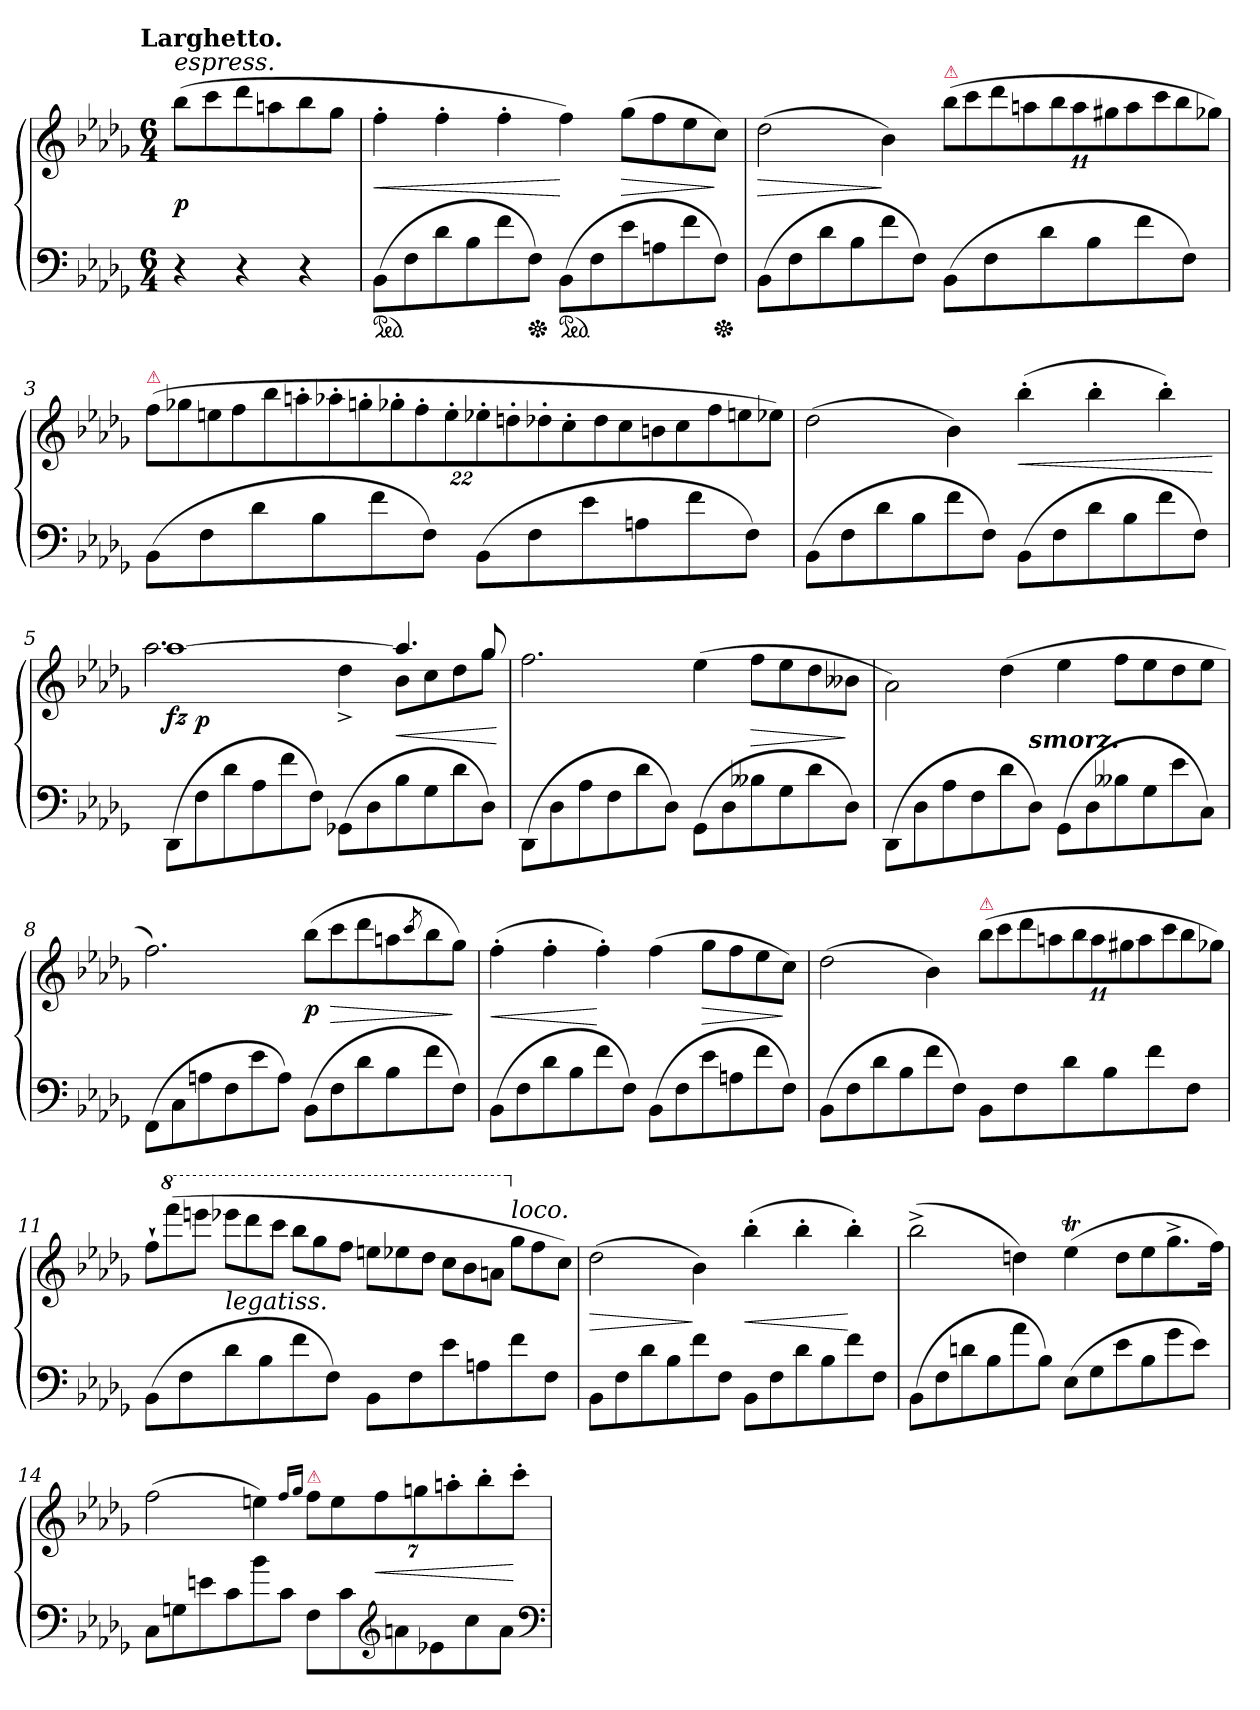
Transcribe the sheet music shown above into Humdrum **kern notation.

**kern	**kern	**dynam
*part1	*part1	*part1
*staff2	*staff1	*staff1/2
*clefF4	*clefG2	*
*k[b-e-a-d-g-]	*k[b-e-a-d-g-]	*
*b-:	*b-:	*
!!LO:TX:omd:t=Larghetto.
*M6/4	*M6/4	*
*MM116	*MM116	*
=	=	=
!	!LO:TX:a:i:t=espress.	!
4r	(8bb-L	p
.	8ccc	.
4r	8ddd-	.
.	8aan	.
4r	8bb-	.
.	8gg-J	.
=1	=1	=1
*ped	*	*
(8BB-L	4ff'	<
8F	.	.
8d-	4ff'	.
8B-	.	.
8f	4ff'	.
*Xped	*	*
8FJ)	.	.
*ped	*	*
(8BB-L	4ff)	[
8F	.	.
8e-	(8gg-L	>
8An	8ff	.
8f	8ee-	.
*Xped	*	*
8FJ)	8ccJ)	]
=2	=2	=2
(8BB-L	(2dd-	>
8F	.	.
8d-	.	.
8B-	.	.
8f	4b-)	]
8FJ)	.	.
!	!LO:TX:a:color=crimson:t=⚠	!
(8BB-L	(44%3bb-L	.
.	44%3ccc	.
8F	.	.
.	44%3ddd-	.
.	44%3aan	.
8d-	.	.
.	44%3bb-	.
.	44%3aa	.
8B-	.	.
.	44%3gg#X	.
.	44%3aa	.
8f	.	.
.	44%3ccc	.
.	44%3bb-	.
8FJ)	.	.
.	44%3gg-XJ)	.
=3	=3	=3
!	!LO:TX:a:color=crimson:t=⚠	!
(8BB-L	(44%3ffL	.
.	44%3gg-X	.
8F	.	.
.	44%3een	.
.	44%3ff	.
8d-	.	.
.	44%3bb-	.
.	44%3aan'	.
8B-	.	.
.	44%3aa-X'	.
.	44%3ggn'	.
8f	.	.
.	44%3gg-X'	.
.	44%3ff'	.
8FJ)	.	.
.	44%3ee'	.
(8BB-L	44%3ee-X'	.
.	44%3ddn'	.
8F	.	.
.	44%3dd-X'	.
.	44%3cc'	.
8e-	.	.
.	44%3dd-	.
.	44%3cc	.
8An	.	.
.	44%3bn	.
.	44%3cc	.
8f	.	.
.	44%3ff	.
.	44%3een	.
8FJ)	.	.
.	44%3ee-XJ)	.
=4	=4	=4
(>8BB-L	(2dd-	.
8F	.	.
8d-	.	.
8B-	.	.
8f	4b-)	.
8FJ)	.	.
(>8BB-L	(4bb-'	<
8F	.	.
8d-	4bb-'	.
8B-	.	.
8f	4bb-')	.
8FJ)	.	.
.	.	[
=5	=5	=5
!	!LO:N:vis=2.	!
*	*^	*
*	*	*^	*
(8DD-L	[1aa-	2.aa-	8ryy	fz
8F	.	.	1ryy	p
8d-	.	.	.	.
8A-	.	.	.	.
8f	.	.	.	.
8FJ)	.	.	.	.
(8GG-XL	.	4dd-^<	.	.
8D-	.	.	.	.
8B-	4.aa-]	8b-L	.	<
8G-	.	8cc	4.ryy	.
8d-	.	8dd-	.	.
8D-J)	8gg-	8gg-J	.	.
.	.	.	.	[
*	*v	*v	*v	*
=6	=6	=6
(8DD-L	2.ff	.
8D-	.	.
8A-	.	.
8F	.	.
8d-	.	.
8D-J)	.	.
(8GG-L	(4ee-	.
8D-	.	.
8B--X	8ffL	>
8G-	8ee-	.
8d-	8dd-	.
8D-J)	8b--XJ	]
=7	=7	=7
(8DD-L	2a-\)	.
8D-	.	.
8A-	.	.
8F	.	.
8d-	(4dd-	.
!LO:TX:a:Bi:t=smorz.	!	!
8D-J)	.	.
(8GG-L	4ee-	.
8D-	.	.
8B--X	8ffL	.
8G-	8ee-	.
8e-	8dd-	.
8CJ)	8ee-J	.
=8	=8	=8
(8FFL	2.ff)	.
8C	.	.
8An	.	.
8F	.	.
8e-	.	.
8AJ)	.	.
(8BB-L	(8bb-L	p
8F	8ccc	>
8d-	8ddd-	.
8B-	8aan	.
.	8qccc/	.
8f	8bb-	.
8FJ)	8gg-J)	]
=9	=9	=9
(8BB-L	(4ff'	<
8F	.	.
8d-	4ff'	.
8B-	.	.
8f	4ff')	[
8FJ)	.	.
(8BB-L	(4ff	.
8F	.	.
8e-	8gg-L	>
8An	8ff	.
8f	8ee-	.
8FJ)	8ccJ)	]
=10	=10	=10
(8BB-L	(2dd-	.
8F	.	.
8d-	.	.
8B-	.	.
8f	4b-)	.
8FJ)	.	.
!	!LO:TX:a:color=crimson:t=⚠	!
8BB-L	(44%3bb-L	.
.	44%3ccc	.
8F	.	.
.	44%3ddd-	.
.	44%3aan	.
8d-	.	.
.	44%3bb-	.
.	44%3aa	.
8B-	.	.
.	44%3gg#X	.
.	44%3aa	.
8f	.	.
.	44%3ccc	.
.	44%3bb-	.
8FJ	.	.
.	44%3gg-XJ)	.
=11	=11	=11
*	*Xtuplet	*
(8BB-L	12ff`L	.
*	*8va	*
.	(12ffff	.
8F	.	.
.	12eeeenJ	.
!	!LO:TX:b:i:t=legatiss.	!
8d-	12eeee-XL	.
.	12dddd-	.
8B-	.	.
.	12ccccJ	.
8f	12bbb-L	.
.	12ggg-	.
8FJ)	.	.
.	12fffJ	.
8BB-L	12eeenL	.
.	12eee-X	.
8F	.	.
.	12ddd-J	.
8e-	12cccL	.
.	12bb-	.
8An	.	.
.	12aanJ	.
*	*X8va	*
!	!LO:TX:a:i:t=loco.	!
8f	12gg-L	.
.	12ff	.
8FJ	.	.
.	12ccJ)	.
=12	=12	=12
8BB-L	(2dd-	>
8F	.	.
8d-	.	.
8B-	.	.
8f	4b-)	]
8FJ	.	.
8BB-L	(4bb-'	<
8F	.	.
8d-	4bb-'	.
8B-	.	.
8f	4bb-')	[
8FJ	.	.
=13	=13	=13
(8BB-L	(2bb-^<	.
8F	.	.
8dn	.	.
8B-	.	.
8a-	4ddn)	.
8B-J)	.	.
(8E-L	(4ee-T	.
8G-	.	.
8e-	8ddL	.
8B-	8ee-	.
8g-	8.gg-^	.
8e-J)	.	.
.	16ffJk)	.
=14	=14	=14
8CL	(2ff	.
8Gn	.	.
8en	.	.
8c	.	.
8b-	4een)	.
8cJ	.	.
.	16qff/LL	.
.	16qgg-/JJ	.
*	*tuplet	*
!	!LO:TX:a:color=crimson:t=⚠	!
8FL	28%3ffL	.
.	28%3ee	.
8c	.	.
.	28%3ff	<
*clefG2	*	*
8an	.	.
.	28%3ggn	.
8e-X	.	.
.	28%3aan'	.
8cc	.	.
.	28%3bb-'	.
8aJ	.	.
.	28%3ccc'J	[
*clefF4	*	*
=	=	=
*-	*-	*-
